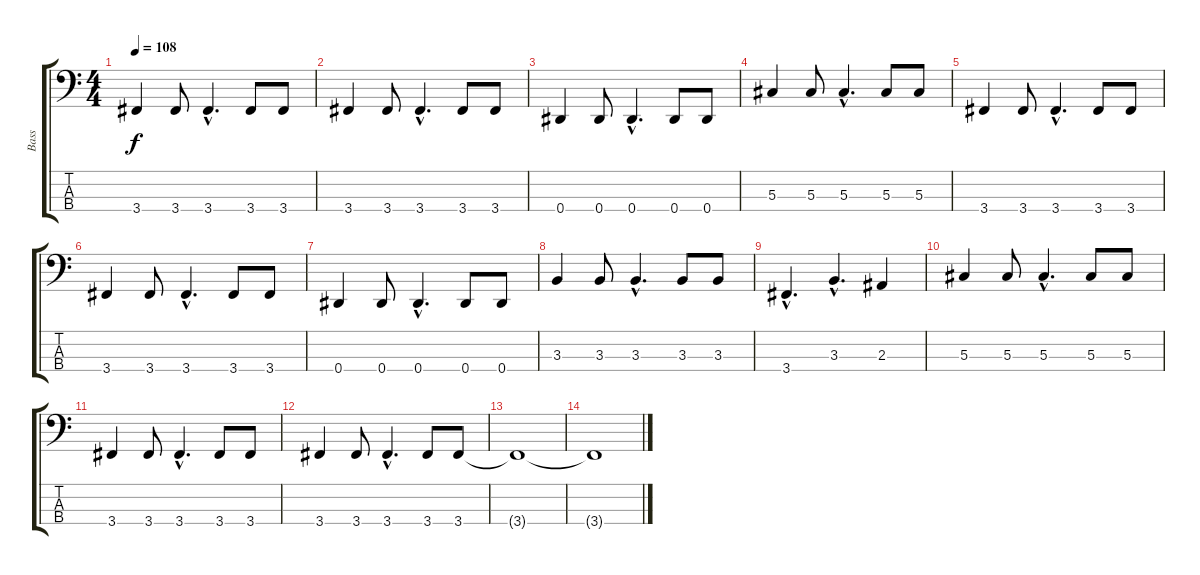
\track ("Bass" "Bass") {instrument electricbassfinger}
\staff {score tabs}
\tuning (Gb2 Db2 Ab1 Eb1) {hide}
\ts (4 4)
\tempo 108
\clef f4
\ks c
3.4.4{dy f} 3.4.8 3.4{hac}.4{d} 3.4.8 3.4.8 |
3.4.4 3.4.8 3.4{hac}.4{d} 3.4.8 3.4.8 |
0.4.4 0.4.8 0.4{hac}.4{d} 0.4.8 0.4.8 |
5.3.4 5.3.8 5.3{hac}.4{d} 5.3.8 5.3.8 |
3.4.4 3.4.8 3.4{hac}.4{d} 3.4.8 3.4.8 |
3.4.4 3.4.8 3.4{hac}.4{d} 3.4.8 3.4.8 |
0.4.4 0.4.8 0.4{hac}.4{d} 0.4.8 0.4.8 |
3.3.4 3.3.8 3.3{hac}.4{d} 3.3.8 3.3.8 |
3.4{hac}.4{d} 3.3{hac}.4{d} 2.3.4 |
5.3.4 5.3.8 5.3{hac}.4{d} 5.3.8 5.3.8 |
3.4.4 3.4.8 3.4{hac}.4{d} 3.4.8 3.4.8 |
3.4.4 3.4.8 3.4{hac}.4{d} 3.4.8 3.4.8 |
3.4{t}.1{volume 0} |
3.4{t}.1
